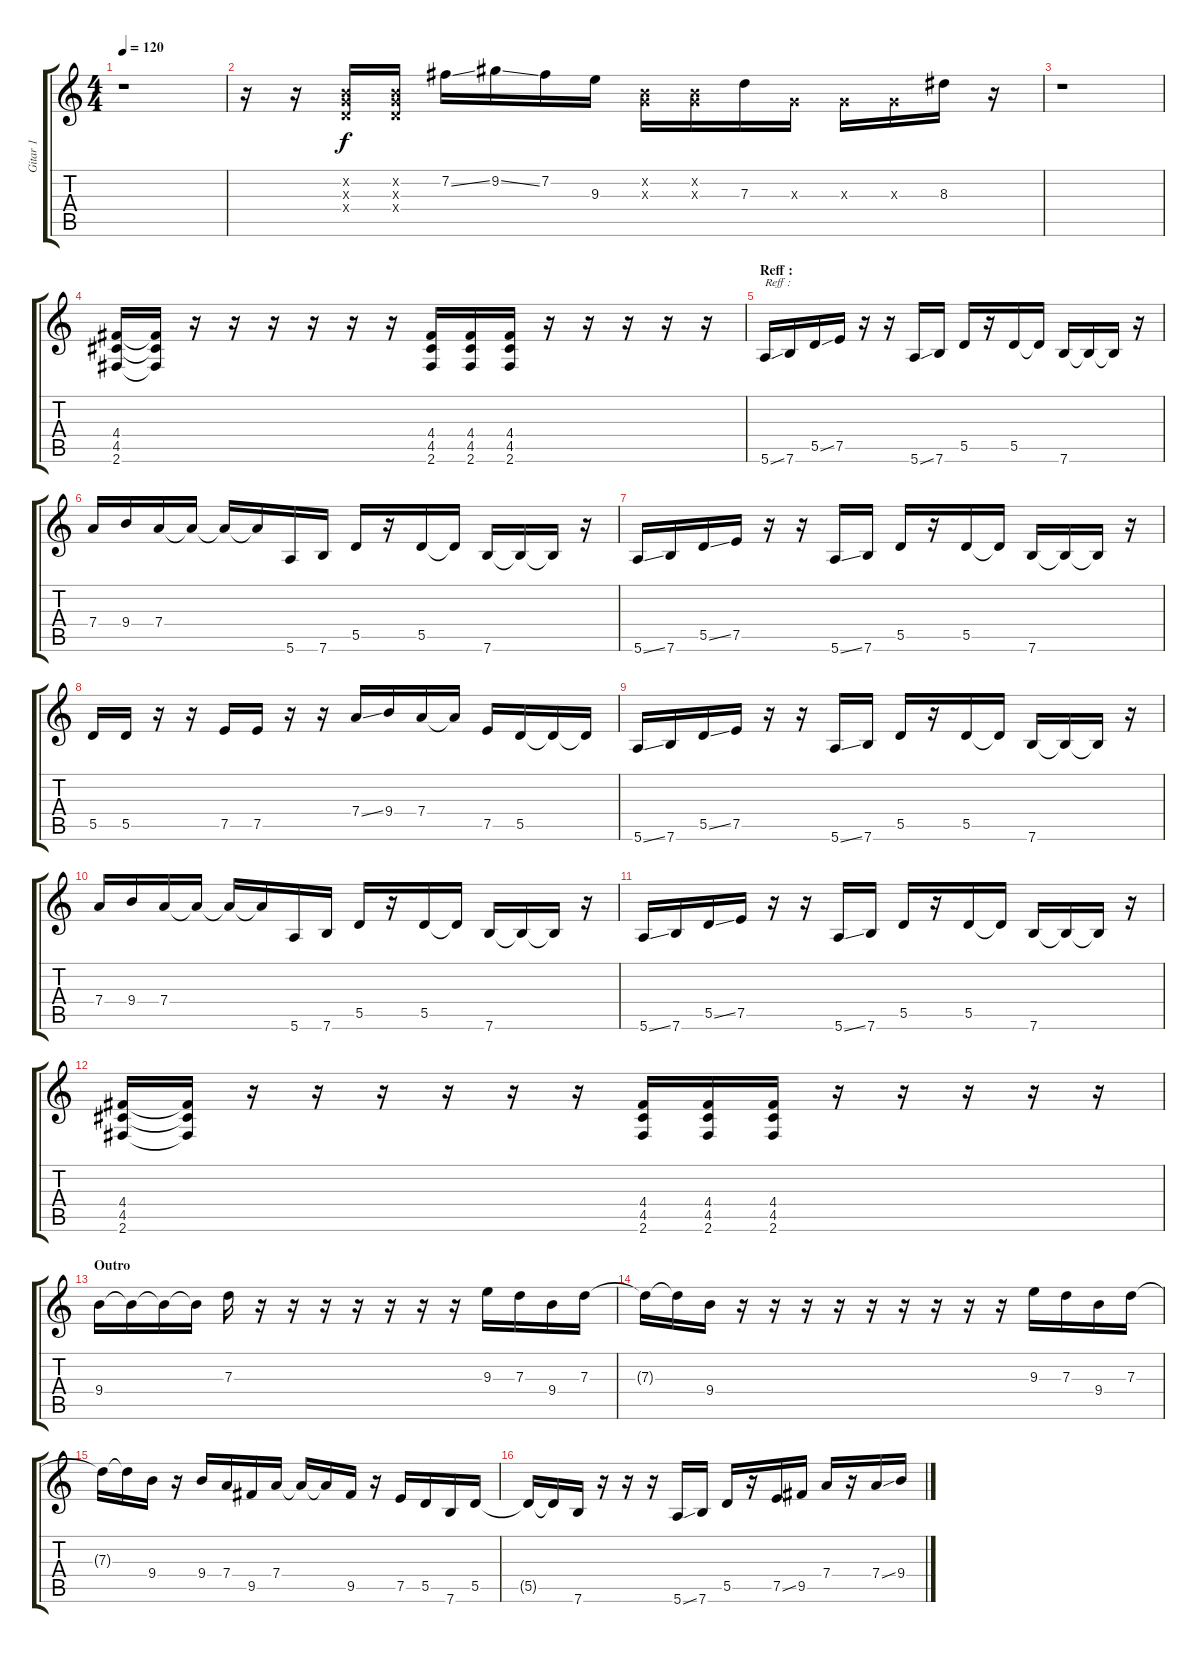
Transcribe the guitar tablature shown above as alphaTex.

\track ("Gitar 1" "Gitar 1") {instrument electricguitarclean}
\staff {score tabs}
\tuning (E4 B3 G3 D3 A2 E2) {hide}
\ts (4 4)
\tempo 120
\clef g2
\ks c
r.1{dy f} |
r.16 r.16 (0.2{x} 0.3{x} 0.4{x}).16 (0.2{x} 0.3{x} 0.4{x}).16 7.2{ss}.16 9.2{ss}.16 7.2.16 9.3.16 (0.2{x} 0.3{x}).16 (0.2{x} 0.3{x}).16 7.3.16 0.3{x}.16 0.3{x}.16 0.3{x}.16 8.3.16 r.16 |
r.1 |
(4.4 4.5 2.6).16 (4.4{t} 4.5{t} 2.6{t}).16 r.16 r.16 r.16 r.16 r.16 r.16 (4.4 4.5 2.6).16 (4.4 4.5 2.6).16 (4.4 4.5 2.6).16 r.16 r.16 r.16 r.16 r.16 |
\section ("" "Reff :")
5.6{ss}.16{txt "Reff :"} 7.6.16 5.5{ss}.16 7.5.16 r.16 r.16 5.6{ss}.16 7.6.16 5.5.16 r.16 5.5.16 5.5{t}.16 7.6.16 7.6{t}.16 7.6{t}.16 r.16 |
7.4.16 9.4.16 7.4.16 7.4{t}.16 7.4{t}.16 7.4{t}.16 5.6.16 7.6.16 5.5.16 r.16 5.5.16 5.5{t}.16 7.6.16 7.6{t}.16 7.6{t}.16 r.16 |
5.6{ss}.16 7.6.16 5.5{ss}.16 7.5.16 r.16 r.16 5.6{ss}.16 7.6.16 5.5.16 r.16 5.5.16 5.5{t}.16 7.6.16 7.6{t}.16 7.6{t}.16 r.16 |
5.5.16 5.5.16 r.16 r.16 7.5.16 7.5.16 r.16 r.16 7.4{ss}.16 9.4.16 7.4.16 7.4{t}.16 7.5.16 5.5.16 5.5{t}.16 5.5{t}.16 |
5.6{ss}.16 7.6.16 5.5{ss}.16 7.5.16 r.16 r.16 5.6{ss}.16 7.6.16 5.5.16 r.16 5.5.16 5.5{t}.16 7.6.16 7.6{t}.16 7.6{t}.16 r.16 |
7.4.16 9.4.16 7.4.16 7.4{t}.16 7.4{t}.16 7.4{t}.16 5.6.16 7.6.16 5.5.16 r.16 5.5.16 5.5{t}.16 7.6.16 7.6{t}.16 7.6{t}.16 r.16 |
5.6{ss}.16 7.6.16 5.5{ss}.16 7.5.16 r.16 r.16 5.6{ss}.16 7.6.16 5.5.16 r.16 5.5.16 5.5{t}.16 7.6.16 7.6{t}.16 7.6{t}.16 r.16 |
(4.4 4.5 2.6).16 (4.4{t} 4.5{t} 2.6{t}).16 r.16 r.16 r.16 r.16 r.16 r.16 (4.4 4.5 2.6).16 (4.4 4.5 2.6).16 (4.4 4.5 2.6).16 r.16 r.16 r.16 r.16 r.16 |
\section ("" "Outro")
9.4.16 9.4{t}.16 9.4{t}.16 9.4{t}.16 7.3.16 r.16 r.16 r.16 r.16 r.16 r.16 r.16 9.3.16 7.3.16 9.4.16 7.3.16 |
7.3{t}.16 7.3{t}.16 9.4.16 r.16 r.16 r.16 r.16 r.16 r.16 r.16 r.16 r.16 9.3.16 7.3.16 9.4.16 7.3.16 |
7.3{t}.16 7.3{t}.16 9.4.16 r.16 9.4.16 7.4.16 9.5.16 7.4.16 7.4{t}.16 7.4{t}.16 9.5.16 r.16 7.5.16 5.5.16 7.6.16 5.5.16 |
5.5{t}.16 5.5{t}.16 7.6.16 r.16 r.16 r.16 5.6{ss}.16 7.6.16 5.5.16 r.16 7.5{ss}.16 9.5.16 7.4.16 r.16 7.4{ss}.16 9.4.16
